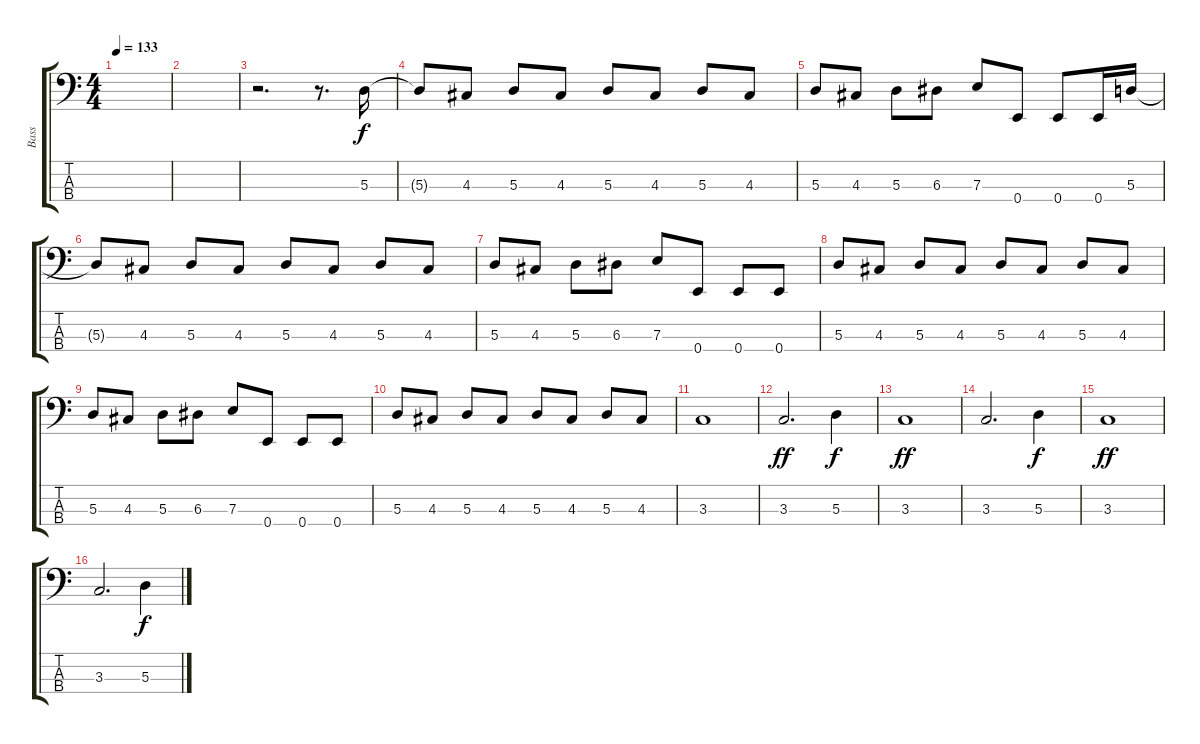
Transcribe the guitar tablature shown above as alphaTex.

\track ("Bass" "Bass") {instrument electricbassfinger}
\staff {score tabs}
\tuning (G2 D2 A1 E1) {hide}
\ts (4 4)
\tempo 133
\clef f4
\ks c
|
|
r.2{d} r.8{d} 5.3.16 |
5.3{t}.8 4.3.8 5.3.8 4.3.8 5.3.8 4.3.8 5.3.8 4.3.8 |
5.3.8 4.3.8 5.3.8 6.3.8 7.3.8 0.4.8 0.4.8 0.4.16 5.3.16 |
5.3{t}.8 4.3.8 5.3.8 4.3.8 5.3.8 4.3.8 5.3.8 4.3.8 |
5.3.8 4.3.8 5.3.8 6.3.8 7.3.8 0.4.8 0.4.8 0.4.8 |
5.3.8 4.3.8 5.3.8 4.3.8 5.3.8 4.3.8 5.3.8 4.3.8 |
5.3.8 4.3.8 5.3.8 6.3.8 7.3.8 0.4.8 0.4.8 0.4.8 |
5.3.8 4.3.8 5.3.8 4.3.8 5.3.8 4.3.8 5.3.8 4.3.8 |
3.3.1 |
3.3.2{d dy ff} 5.3.4{dy f} |
3.3.1{dy ff} |
3.3.2{d} 5.3.4{dy f} |
3.3.1{dy ff} |
3.3.2{d} 5.3.4{dy f}
